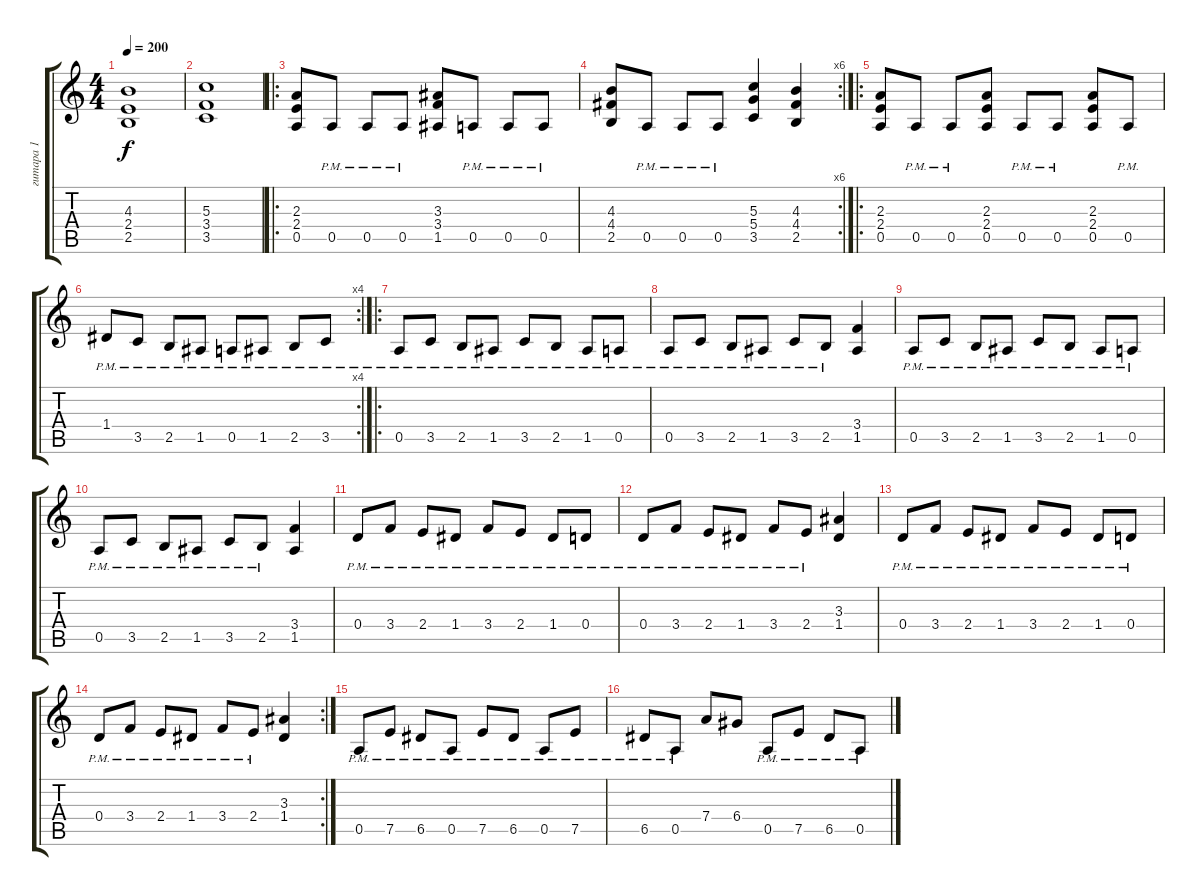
\track ("гитара 1" "гитара 1") {instrument distortionguitar}
\staff {score tabs}
\tuning (E4 B3 G3 D3 A2 E2) {hide}
\ts (4 4)
\tempo 200
\clef g2
\ks c
(4.3 2.4 2.5).1{dy f} |
(5.3 3.4 3.5).1 |
\ro
(2.3 2.4 0.5).8 0.5{pm}.8 0.5{pm}.8 0.5{pm}.8 (3.3 3.4 1.5).8 0.5{pm}.8 0.5{pm}.8 0.5{pm}.8 |
\rc 6
(4.3 4.4 2.5).8 0.5{pm}.8 0.5{pm}.8 0.5{pm}.8 (5.3 5.4 3.5).4 (4.3 4.4 2.5).4 |
\ro
(2.3 2.4 0.5).8 0.5{pm}.8 0.5{pm}.8 (2.3 2.4 0.5).8 0.5{pm}.8 0.5{pm}.8 (2.3 2.4 0.5).8 0.5{pm}.8 |
\rc 4
1.4{pm}.8 3.5{pm}.8 2.5{pm}.8 1.5{pm}.8 0.5{pm}.8 1.5{pm}.8 2.5{pm}.8 3.5{pm}.8 |
\ro
0.5{pm}.8 3.5{pm}.8 2.5{pm}.8 1.5{pm}.8 3.5{pm}.8 2.5{pm}.8 1.5{pm}.8 0.5{pm}.8 |
0.5{pm}.8 3.5{pm}.8 2.5{pm}.8 1.5{pm}.8 3.5{pm}.8 2.5{pm}.8 (3.4 1.5).4 |
0.5{pm}.8 3.5{pm}.8 2.5{pm}.8 1.5{pm}.8 3.5{pm}.8 2.5{pm}.8 1.5{pm}.8 0.5{pm}.8 |
0.5{pm}.8 3.5{pm}.8 2.5{pm}.8 1.5{pm}.8 3.5{pm}.8 2.5{pm}.8 (3.4 1.5).4 |
0.4{pm}.8 3.4{pm}.8 2.4{pm}.8 1.4{pm}.8 3.4{pm}.8 2.4{pm}.8 1.4{pm}.8 0.4{pm}.8 |
0.4{pm}.8 3.4{pm}.8 2.4{pm}.8 1.4{pm}.8 3.4{pm}.8 2.4{pm}.8 (3.3 1.4).4 |
0.4{pm}.8 3.4{pm}.8 2.4{pm}.8 1.4{pm}.8 3.4{pm}.8 2.4{pm}.8 1.4{pm}.8 0.4{pm}.8 |
\rc 2
0.4{pm}.8 3.4{pm}.8 2.4{pm}.8 1.4{pm}.8 3.4{pm}.8 2.4{pm}.8 (3.3 1.4).4 |
0.5{pm}.8 7.5{pm}.8 6.5{pm}.8 0.5{pm}.8 7.5{pm}.8 6.5{pm}.8 0.5{pm}.8 7.5{pm}.8 |
6.5{pm}.8 0.5{pm}.8 7.4.8 6.4.8 0.5{pm}.8 7.5{pm}.8 6.5{pm}.8 0.5{pm}.8
